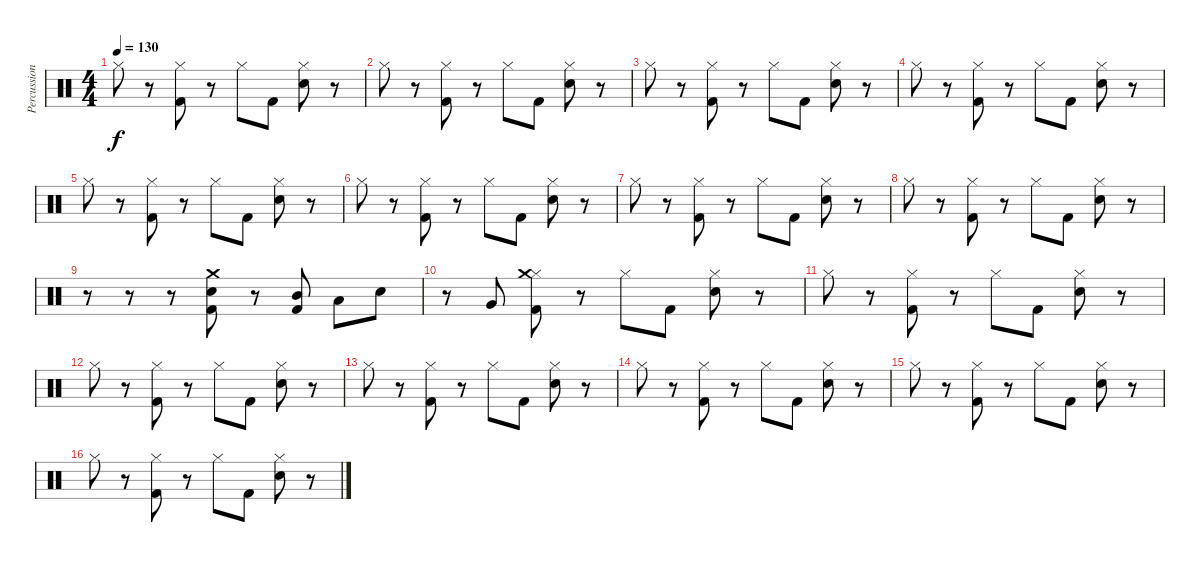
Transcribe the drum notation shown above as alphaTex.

\track ("Percussion" "Percussion") {instrument percussion}
\staff {score}
\articulation defaults
\ts (4 4)
\tempo 130
\clef neutral
\ks c "Hi-Hat (closed)".8{dy f}
r.8 ("Hi-Hat (closed)" "Kick (hit) 2").8 r.8 "Hi-Hat (closed)".8 "Kick (hit) 2".8 ("Hi-Hat (closed)" "Snare (hit) 2").8 r.8 |
"Hi-Hat (closed)".8 r.8 ("Hi-Hat (closed)" "Kick (hit) 2").8 r.8 "Hi-Hat (closed)".8 "Kick (hit) 2".8 ("Hi-Hat (closed)" "Snare (hit) 2").8 r.8 |
"Hi-Hat (closed)".8 r.8 ("Hi-Hat (closed)" "Kick (hit) 2").8 r.8 "Hi-Hat (closed)".8 "Kick (hit) 2".8 ("Hi-Hat (closed)" "Snare (hit) 2").8 r.8 |
"Hi-Hat (closed)".8 r.8 ("Hi-Hat (closed)" "Kick (hit) 2").8 r.8 "Hi-Hat (closed)".8 "Kick (hit) 2".8 ("Hi-Hat (closed)" "Snare (hit) 2").8 r.8 |
"Hi-Hat (closed)".8 r.8 ("Hi-Hat (closed)" "Kick (hit) 2").8 r.8 "Hi-Hat (closed)".8 "Kick (hit) 2".8 ("Hi-Hat (closed)" "Snare (hit) 2").8 r.8 |
"Hi-Hat (closed)".8 r.8 ("Hi-Hat (closed)" "Kick (hit) 2").8 r.8 "Hi-Hat (closed)".8 "Kick (hit) 2".8 ("Hi-Hat (closed)" "Snare (hit) 2").8 r.8 |
"Hi-Hat (closed)".8 r.8 ("Hi-Hat (closed)" "Kick (hit) 2").8 r.8 "Hi-Hat (closed)".8 "Kick (hit) 2".8 ("Hi-Hat (closed)" "Snare (hit) 2").8 r.8 |
"Hi-Hat (closed)".8 r.8 ("Hi-Hat (closed)" "Kick (hit) 2").8 r.8 "Hi-Hat (closed)".8 "Kick (hit) 2".8 ("Hi-Hat (closed)" "Snare (hit) 2").8 r.8 |
r.8 r.8 r.8 ("Crash medium (hit)" "Kick (hit) 2" "Snare (hit) 2").8 r.8 ("Mid Tom (hit)" "Kick (hit) 2").8 "Low Tom (hit)".8 "Snare (hit) 2".8 |
r.8 "Very Low Tom (hit)".8 ("Hi-Hat (closed)" "Crash medium (hit)" "Kick (hit) 2").8 r.8 "Hi-Hat (closed)".8 "Kick (hit) 2".8 ("Hi-Hat (closed)" "Snare (hit) 2").8 r.8 |
"Hi-Hat (closed)".8 r.8 ("Hi-Hat (closed)" "Kick (hit) 2").8 r.8 "Hi-Hat (closed)".8 "Kick (hit) 2".8 ("Hi-Hat (closed)" "Snare (hit) 2").8 r.8 |
"Hi-Hat (closed)".8 r.8 ("Hi-Hat (closed)" "Kick (hit) 2").8 r.8 "Hi-Hat (closed)".8 "Kick (hit) 2".8 ("Hi-Hat (closed)" "Snare (hit) 2").8 r.8 |
"Hi-Hat (closed)".8 r.8 ("Hi-Hat (closed)" "Kick (hit) 2").8 r.8 "Hi-Hat (closed)".8 "Kick (hit) 2".8 ("Hi-Hat (closed)" "Snare (hit) 2").8 r.8 |
"Hi-Hat (closed)".8 r.8 ("Hi-Hat (closed)" "Kick (hit) 2").8 r.8 "Hi-Hat (closed)".8 "Kick (hit) 2".8 ("Hi-Hat (closed)" "Snare (hit) 2").8 r.8 |
"Hi-Hat (closed)".8 r.8 ("Hi-Hat (closed)" "Kick (hit) 2").8 r.8 "Hi-Hat (closed)".8 "Kick (hit) 2".8 ("Hi-Hat (closed)" "Snare (hit) 2").8 r.8 |
"Hi-Hat (closed)".8 r.8 ("Hi-Hat (closed)" "Kick (hit) 2").8 r.8 "Hi-Hat (closed)".8 "Kick (hit) 2".8 ("Hi-Hat (closed)" "Snare (hit) 2").8 r.8
